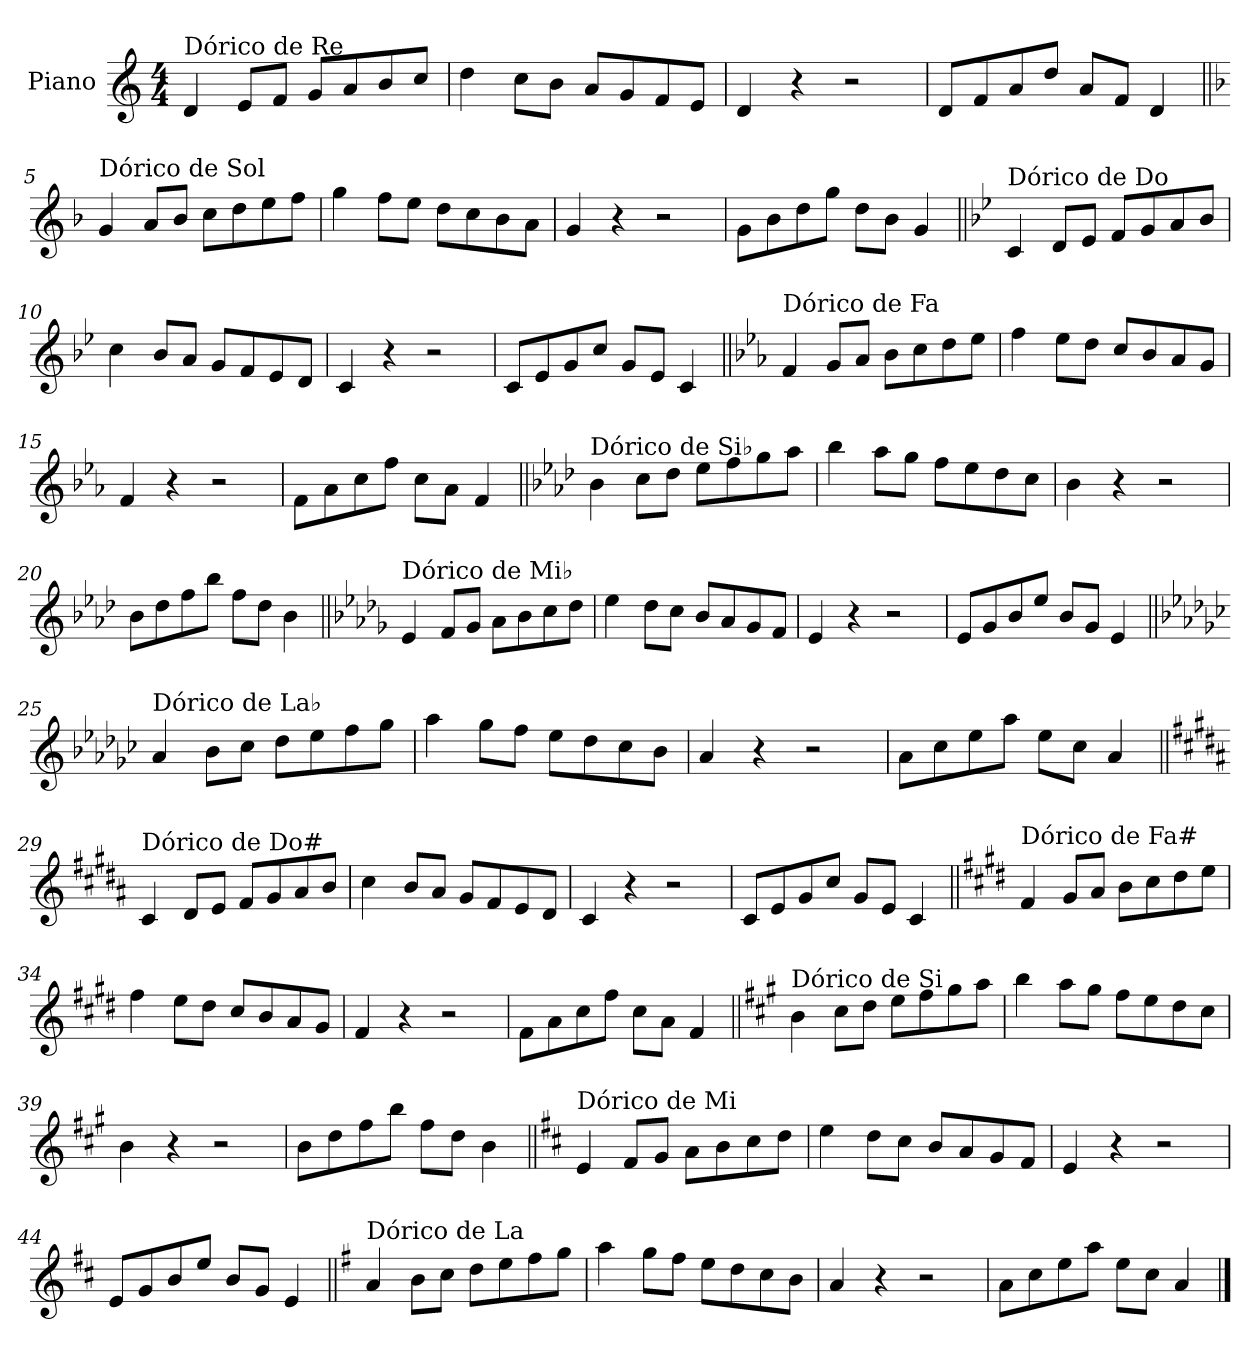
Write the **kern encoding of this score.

**kern
*part1
*staff1
*I"Piano
*I'Pno.
*clefG2
*k[]
*M4/4
=1
!LO:TX:a:t=Dórico de Re
4d/
8e/L
8f/J
8g/L
8a/
8b/
8cc/J
=2
4dd\
8cc\L
8b\J
8a/L
8g/
8f/
8e/J
=3
4d/
4r
2r
=4
8d/L
8f/
8a/
8dd/J
8a/L
8f/J
4d/
!!LO:LB:g=z
=5||
*k[b-]
!LO:TX:a:t=Dórico de Sol
4g/
8a/L
8b-/J
8cc\L
8dd\
8ee\
8ff\J
=6
4gg\
8ff\L
8ee\J
8dd\L
8cc\
8b-\
8a\J
=7
4g/
4r
2r
=8
8g\L
8b-\
8dd\
8gg\J
8dd\L
8b-\J
4g/
!!LO:LB:g=z
=9||
*k[b-e-]
!LO:TX:a:t=Dórico de Do
4c/
8d/L
8e-/J
8f/L
8g/
8a/
8b-/J
=10
4cc\
8b-/L
8a/J
8g/L
8f/
8e-/
8d/J
=11
4c/
4r
2r
=12
8c/L
8e-/
8g/
8cc/J
8g/L
8e-/J
4c/
!!LO:LB:g=z
=13||
*k[b-e-a-]
!LO:TX:a:t=Dórico de Fa
4f/
8g/L
8a-/J
8b-\L
8cc\
8dd\
8ee-\J
=14
4ff\
8ee-\L
8dd\J
8cc/L
8b-/
8a-/
8g/J
=15
4f/
4r
2r
=16
8f\L
8a-\
8cc\
8ff\J
8cc\L
8a-\J
4f/
!!LO:LB:g=z
=17||
*k[b-e-a-d-]
!LO:TX:a:t=Dórico de Si♭
4b-\
8cc\L
8dd-\J
8ee-\L
8ff\
8gg\
8aa-\J
=18
4bb-\
8aa-\L
8gg\J
8ff\L
8ee-\
8dd-\
8cc\J
=19
4b-\
4r
2r
=20
8b-\L
8dd-\
8ff\
8bb-\J
8ff\L
8dd-\J
4b-\
!!LO:LB:g=z
=21||
*k[b-e-a-d-g-]
!LO:TX:a:t=Dórico de Mi♭
4e-/
8f/L
8g-/J
8a-\L
8b-\
8cc\
8dd-\J
=22
4ee-\
8dd-\L
8cc\J
8b-/L
8a-/
8g-/
8f/J
=23
4e-/
4r
2r
=24
8e-/L
8g-/
8b-/
8ee-/J
8b-/L
8g-/J
4e-/
!!LO:LB:g=z
=25||
*k[b-e-a-d-g-c-]
!LO:TX:a:t=Dórico de La♭
4a-/
8b-\L
8cc-\J
8dd-\L
8ee-\
8ff\
8gg-\J
=26
4aa-\
8gg-\L
8ff\J
8ee-\L
8dd-\
8cc-\
8b-\J
=27
4a-/
4r
2r
=28
8a-\L
8cc-\
8ee-\
8aa-\J
8ee-\L
8cc-\J
4a-/
!!LO:LB:g=z
=29||
*k[f#c#g#d#a#]
!LO:TX:a:t=Dórico de Do#
4c#/
8d#/L
8e/J
8f#/L
8g#/
8a#/
8b/J
=30
4cc#\
8b/L
8a#/J
8g#/L
8f#/
8e/
8d#/J
=31
4c#/
4r
2r
=32
8c#/L
8e/
8g#/
8cc#/J
8g#/L
8e/J
4c#/
!!LO:LB:g=z
=33||
*k[f#c#g#d#]
!LO:TX:a:t=Dórico de Fa#
4f#/
8g#/L
8a/J
8b\L
8cc#\
8dd#\
8ee\J
=34
4ff#\
8ee\L
8dd#\J
8cc#/L
8b/
8a/
8g#/J
=35
4f#/
4r
2r
=36
8f#\L
8a\
8cc#\
8ff#\J
8cc#\L
8a\J
4f#/
!!LO:LB:g=z
=37||
*k[f#c#g#]
!LO:TX:a:t=Dórico de Si
4b\
8cc#\L
8dd\J
8ee\L
8ff#\
8gg#\
8aa\J
=38
4bb\
8aa\L
8gg#\J
8ff#\L
8ee\
8dd\
8cc#\J
=39
4b\
4r
2r
=40
8b\L
8dd\
8ff#\
8bb\J
8ff#\L
8dd\J
4b\
!!LO:LB:g=z
=41||
*k[f#c#]
!LO:TX:a:t=Dórico de Mi
4e/
8f#/L
8g/J
8a\L
8b\
8cc#\
8dd\J
=42
4ee\
8dd\L
8cc#\J
8b/L
8a/
8g/
8f#/J
=43
4e/
4r
2r
=44
8e/L
8g/
8b/
8ee/J
8b/L
8g/J
4e/
!!LO:LB:g=z
=45||
*k[f#]
!LO:TX:a:t=Dórico de La
4a/
8b\L
8cc\J
8dd\L
8ee\
8ff#\
8gg\J
=46
4aa\
8gg\L
8ff#\J
8ee\L
8dd\
8cc\
8b\J
=47
4a/
4r
2r
=48
8a\L
8cc\
8ee\
8aa\J
8ee\L
8cc\J
4a/
==
*-
